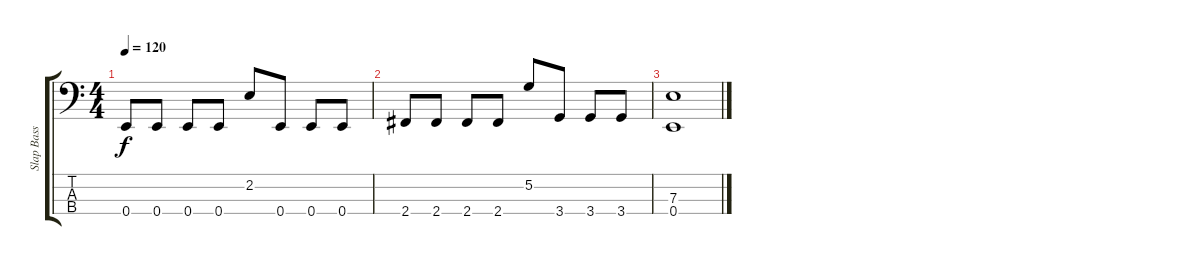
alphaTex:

\track ("Slap Bass" "Slap Bass") {instrument slapbass1}
\staff {score tabs}
\tuning (G2 D2 A1 E1) {hide}
\ts (4 4)
\tempo 120
\clef f4
\ks c
0.4.8{dy f} 0.4.8 0.4.8 0.4.8 2.2.8 0.4.8 0.4.8 0.4.8 |
2.4.8 2.4.8 2.4.8 2.4.8 5.2.8 3.4.8 3.4.8 3.4.8 |
(7.3 0.4).1
